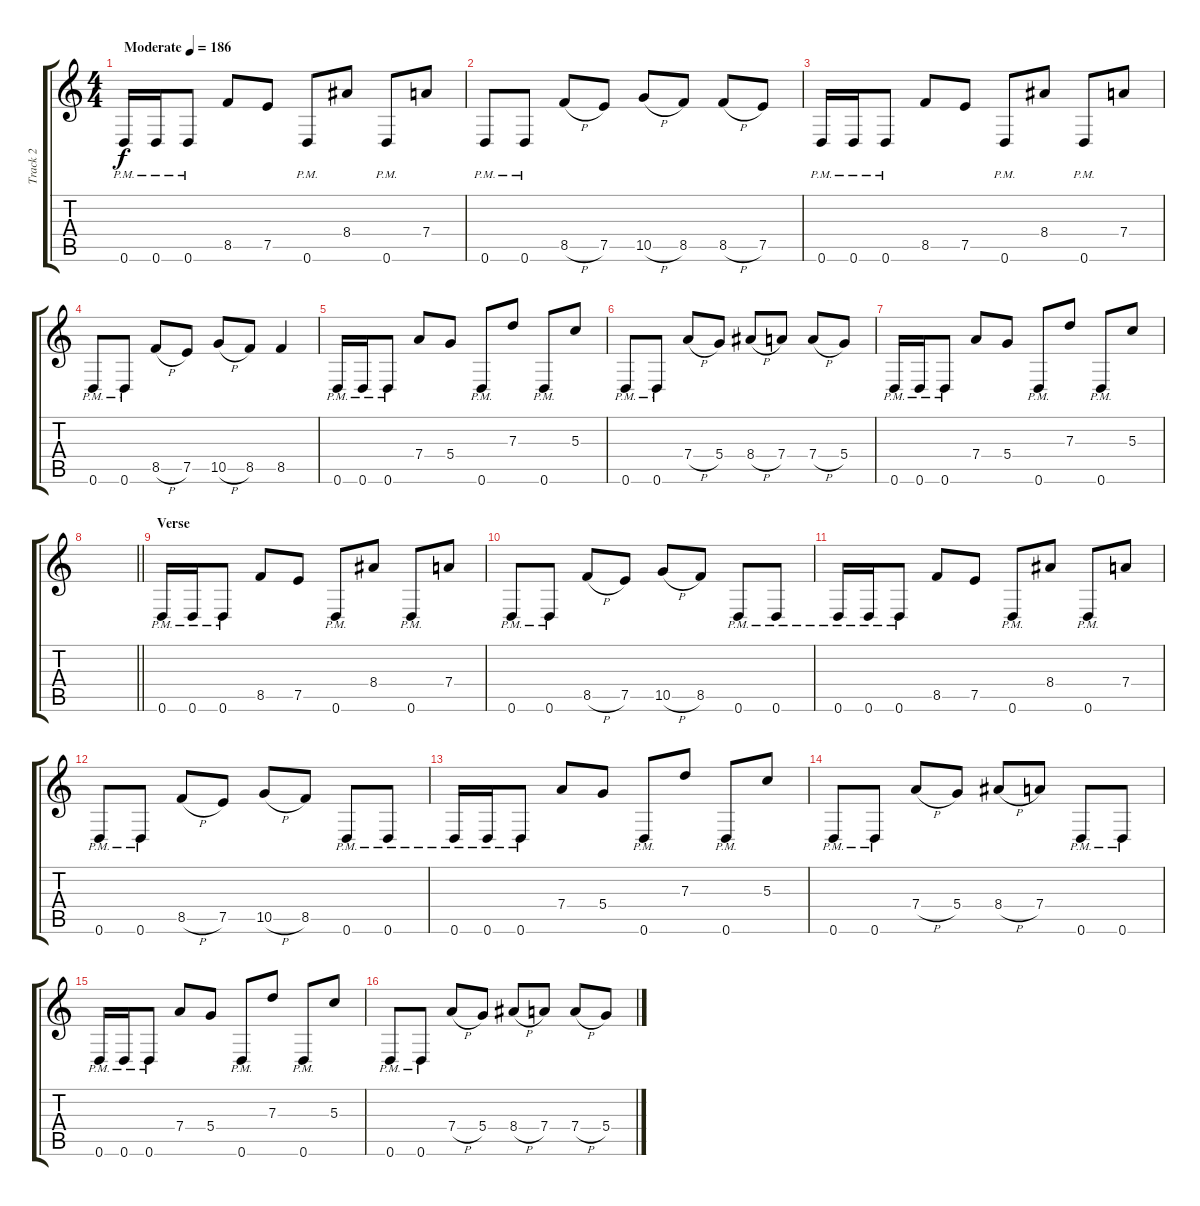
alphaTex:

\track ("Track 2" "Track 2") {instrument distortionguitar}
\staff {score tabs}
\tuning (E4 B3 G3 D3 A2 D2) {hide}
\ts (4 4)
\tempo (186 "Moderate")
\clef g2
\ks c
0.6{pm}.16{dy f instrument distortionguitar} 0.6{pm}.16 0.6{pm}.8 8.5.8 7.5.8 0.6{pm}.8 8.4.8 0.6{pm}.8 7.4.8 |
0.6{pm}.8 0.6{pm}.8 8.5{h}.8 7.5.8 10.5{h}.8 8.5.8 8.5{h}.8 7.5.8 |
0.6{pm}.16 0.6{pm}.16 0.6{pm}.8 8.5.8 7.5.8 0.6{pm}.8 8.4.8 0.6{pm}.8 7.4.8 |
0.6{pm}.8 0.6{pm}.8 8.5{h}.8 7.5.8 10.5{h}.8 8.5.8 8.5.4 |
0.6{pm}.16 0.6{pm}.16 0.6{pm}.8 7.4.8 5.4.8 0.6{pm}.8 7.3.8 0.6{pm}.8 5.3.8 |
0.6{pm}.8 0.6{pm}.8 7.4{h}.8 5.4.8 8.4{h}.8 7.4.8 7.4{h}.8 5.4.8 |
0.6{pm}.16 0.6{pm}.16 0.6{pm}.8 7.4.8 5.4.8 0.6{pm}.8 7.3.8 0.6{pm}.8 5.3.8 |
\barLineRight lightlight
|
\section ("" "Verse")
0.6{pm}.16 0.6{pm}.16 0.6{pm}.8 8.5.8 7.5.8 0.6{pm}.8 8.4.8 0.6{pm}.8 7.4.8 |
0.6{pm}.8 0.6{pm}.8 8.5{h}.8 7.5.8 10.5{h}.8 8.5.8 0.6{pm}.8 0.6{pm}.8 |
0.6{pm}.16 0.6{pm}.16 0.6{pm}.8 8.5.8 7.5.8 0.6{pm}.8 8.4.8 0.6{pm}.8 7.4.8 |
0.6{pm}.8 0.6{pm}.8 8.5{h}.8 7.5.8 10.5{h}.8 8.5.8 0.6{pm}.8 0.6{pm}.8 |
0.6{pm}.16 0.6{pm}.16 0.6{pm}.8 7.4.8 5.4.8 0.6{pm}.8 7.3.8 0.6{pm}.8 5.3.8 |
0.6{pm}.8 0.6{pm}.8 7.4{h}.8 5.4.8 8.4{h}.8 7.4.8 0.6{pm}.8 0.6{pm}.8 |
0.6{pm}.16 0.6{pm}.16 0.6{pm}.8 7.4.8 5.4.8 0.6{pm}.8 7.3.8 0.6{pm}.8 5.3.8 |
0.6{pm}.8 0.6{pm}.8 7.4{h}.8 5.4.8 8.4{h}.8 7.4.8 7.4{h}.8 5.4.8
